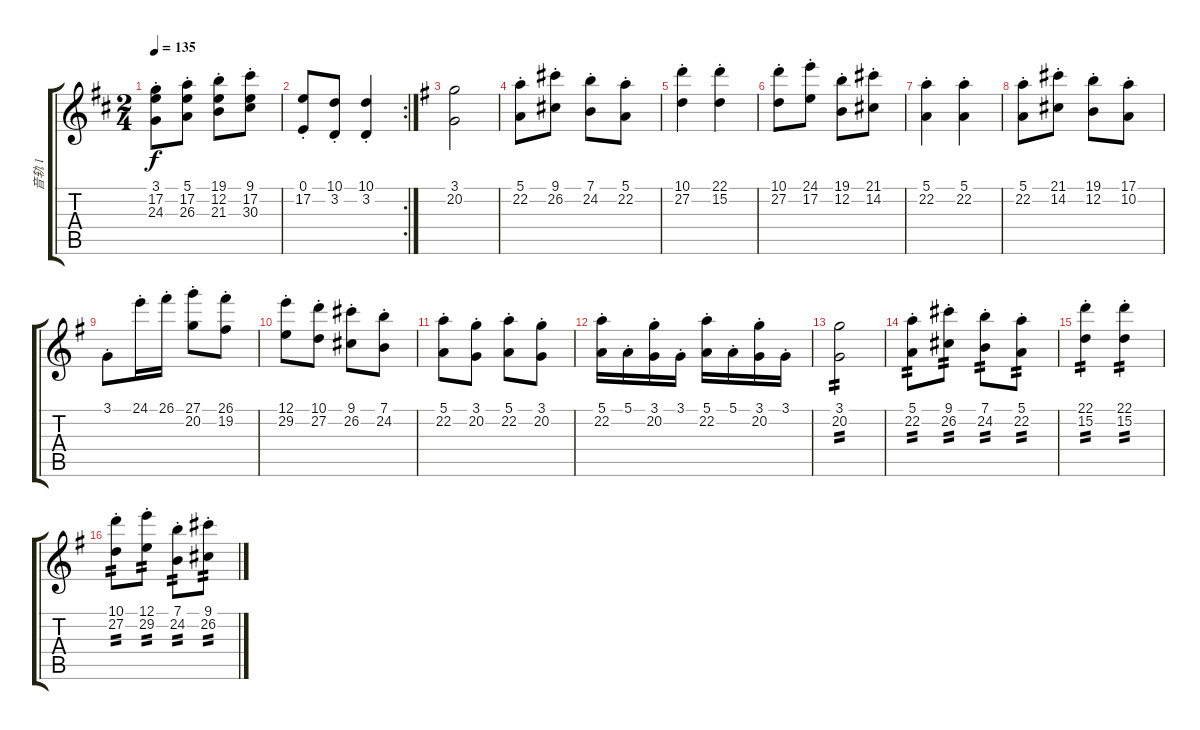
\track ("音轨 1" "音轨 1") {instrument acousticgrandpiano}
\staff {score tabs}
\tuning (E4 B3 G3 D3 A2 E2) {hide}
\ts (2 4)
\tempo 135
\clef g2
\ks d
(3.1{st} 17.2{st} 24.3{st}).8{dy f} (5.1{st} 17.2{st} 26.3{st}).8 (19.1{st} 12.2{st} 21.3{st}).8 (9.1{st} 17.2{st} 30.3{st}).8 |
\rc 2
(0.1{st} 17.2{st}).8 (10.1{st} 3.2{st}).8 (10.1{st} 3.2{st}).4 |
\ks g
(3.1 20.2).2 |
(5.1{st} 22.2{st}).8 (9.1{st} 26.2{st}).8 (7.1{st} 24.2{st}).8 (5.1{st} 22.2{st}).8 |
(10.1{st} 27.2{st}).4 (22.1{st} 15.2{st}).4 |
(10.1{st} 27.2{st}).8 (24.1{st} 17.2{st}).8 (19.1{st} 12.2{st}).8 (21.1{st} 14.2{st}).8 |
(5.1{st} 22.2{st}).4 (5.1{st} 22.2{st}).4 |
(5.1{st} 22.2{st}).8 (21.1{st} 14.2{st}).8 (19.1{st} 12.2{st}).8 (17.1{st} 10.2{st}).8 |
3.1{st}.8 24.1{st}.16 26.1{st}.16 (27.1{st} 20.2{st}).8 (26.1{st} 19.2{st}).8 |
(12.1{st} 29.2{st}).8 (10.1{st} 27.2{st}).8 (9.1{st} 26.2{st}).8 (7.1{st} 24.2{st}).8 |
(5.1{st} 22.2{st}).8 (3.1{st} 20.2{st}).8 (5.1{st} 22.2{st}).8 (3.1{st} 20.2{st}).8 |
(5.1{st} 22.2{st}).16 5.1{st}.16 (3.1{st} 20.2{st}).16 3.1{st}.16 (5.1{st} 22.2{st}).16 5.1{st}.16 (3.1{st} 20.2{st}).16 3.1{st}.16 |
(3.1 20.2).2{tp 2} |
(5.1{st} 22.2{st}).8{tp 2} (9.1{st} 26.2{st}).8{tp 2} (7.1{st} 24.2{st}).8{tp 2} (5.1{st} 22.2{st}).8{tp 2} |
(22.1{st} 15.2{st}).4{tp 2} (22.1{st} 15.2{st}).4{tp 2} |
(10.1{st} 27.2{st}).8{tp 2} (12.1{st} 29.2{st}).8{tp 2} (7.1{st} 24.2{st}).8{tp 2} (9.1{st} 26.2{st}).8{tp 2}
